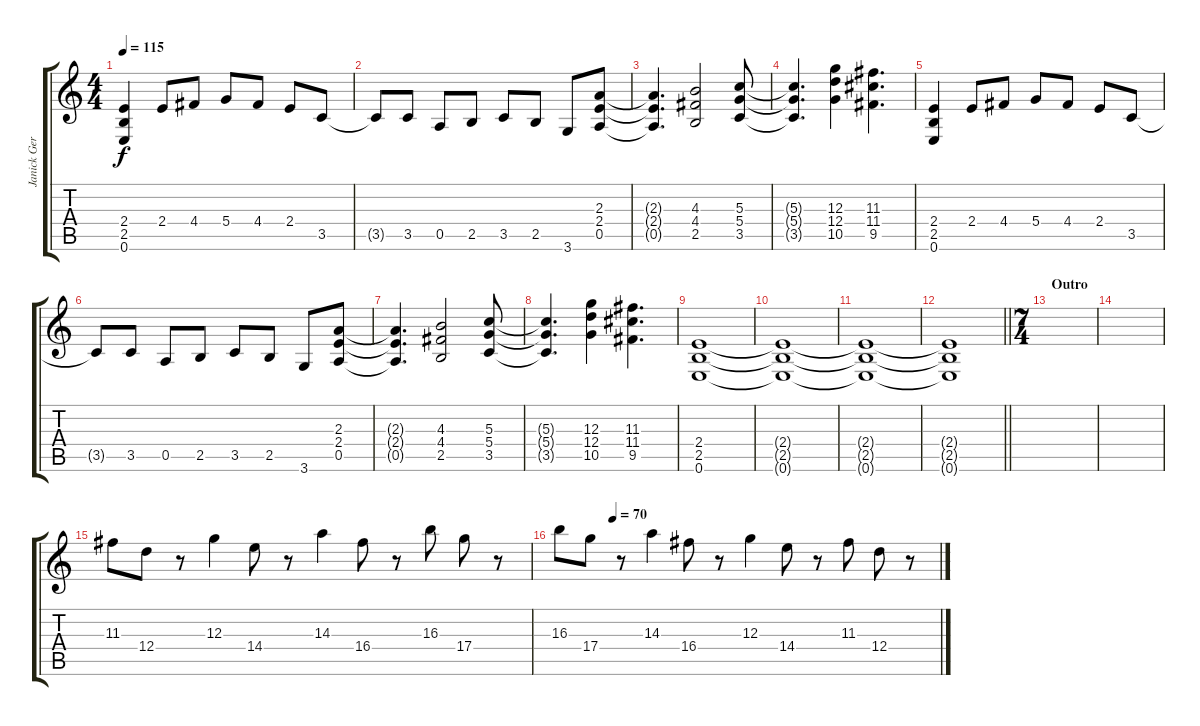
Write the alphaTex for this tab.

\track ("Janick Gers" "Janick Ger") {instrument distortionguitar}
\staff {score tabs}
\tuning (E4 B3 G3 D3 A2 E2) {hide}
\ts (4 4)
\tempo 115
\clef g2
\ks c
(2.4 2.5 0.6).4{dy f} 2.4.8 4.4.8 5.4.8 4.4.8 2.4.8 3.5.8 |
3.5{t}.8 3.5.8 0.5.8 2.5.8 3.5.8 2.5.8 3.6.8 (2.3 2.4 0.5).8 |
(2.3{t} 2.4{t} 0.5{t}).4{d} (4.3 4.4 2.5).2 (5.3 5.4 3.5).8 |
(5.3{t} 5.4{t} 3.5{t}).4{d} (12.3 12.4 10.5).4 (11.3 11.4 9.5).4{d} |
(2.4 2.5 0.6).4 2.4.8 4.4.8 5.4.8 4.4.8 2.4.8 3.5.8 |
3.5{t}.8 3.5.8 0.5.8 2.5.8 3.5.8 2.5.8 3.6.8 (2.3 2.4 0.5).8 |
(2.3{t} 2.4{t} 0.5{t}).4{d} (4.3 4.4 2.5).2 (5.3 5.4 3.5).8 |
(5.3{t} 5.4{t} 3.5{t}).4{d} (12.3 12.4 10.5).4 (11.3 11.4 9.5).4{d} |
(2.4 2.5 0.6).1 |
(2.4{t} 2.5{t} 0.6{t}).1 |
(2.4{t} 2.5{t} 0.6{t}).1 |
\barLineRight lightlight
(2.4{t} 2.5{t} 0.6{t}).1 |
\ts (7 4)
\section ("" "Outro")
|
|
11.3.8{balance 1 instrument electricguitarjazz} 12.4.8 r.8 12.3.4 14.4.8 r.8 14.3.4 16.4.8 r.8 16.3.8 17.4.8 r.8 |
\tempo (70 0.14285714285714285)
16.3.8 17.4.8 r.8 14.3.4 16.4.8 r.8 12.3.4 14.4.8 r.8 11.3.8 12.4.8 r.8
